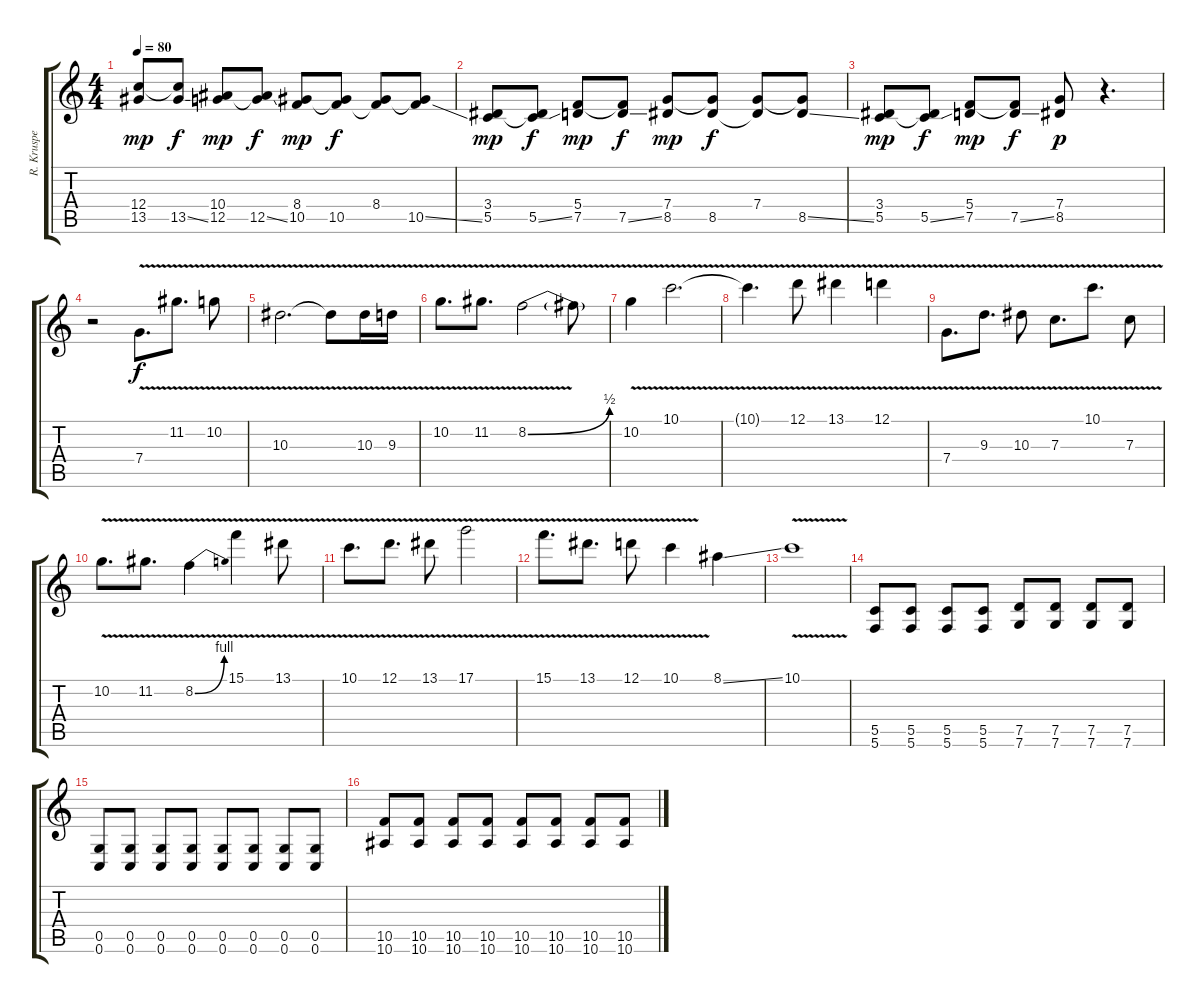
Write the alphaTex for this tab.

\track ("R. Kruspe" "R. Kruspe") {instrument electricguitarmuted}
\staff {score tabs}
\tuning (D4 A3 F3 C3 G2 C2) {hide}
\ts (4 4)
\tempo 80
\clef g2
\ks c
(12.4 13.5).8{dy mp} (12.4{t} 13.5{ss}).8{dy f} (10.4 12.5).8{dy mp} (10.4{t} 12.5{ss}).8{dy f} (8.4 10.5).8{dy mp} (8.4{t} 10.5).8{dy f} (8.4 10.5{t}).8 (8.4{t} 10.5{ss}).8 |
(3.4 5.5).8{dy mp} (3.4{t} 5.5{ss}).8{dy f} (5.4 7.5).8{dy mp} (5.4{t} 7.5{ss}).8{dy f} (7.4 8.5).8{dy mp} (7.4{t} 8.5).8{dy f} (7.4 8.5{t}).8 (7.4{t} 8.5{ss}).8 |
(3.4 5.5).8{dy mp} (3.4{t} 5.5{ss}).8{dy f} (5.4 7.5).8{dy mp} (5.4{t} 7.5{ss}).8{dy f} (7.4 8.5).8{dy p} r.4{d} |
r.2{instrument distortionguitar} 7.4{v}.8{d dy f} 11.2{v}.8{d} 10.2{v}.8 |
10.3{v}.2{d} 10.3{t}.8 10.3{v}.16 9.3{v}.16 |
10.2{v}.8{d} 11.2{v}.8{d} 8.2{be (bend 0 0 60 2) v}.2 8.2{t}.8 |
10.2{v}.4 10.1{v}.2{d} |
10.1{t}.4{d} 12.1{v}.8 13.1{v}.4 12.1{v}.4 |
7.4{v}.8{d} 9.3{v}.8{d} 10.3{v}.8 7.3{v}.8{d} 10.1{v}.8{d} 7.3{v}.8 |
10.2{v}.8{d} 11.2{v}.8{d} 8.2{be (bend 0 0 60 4) v}.4 15.1{v}.4 13.1{v}.8 |
10.1{v}.8{d} 12.1{v}.8{d} 13.1{v}.8 17.1{v}.2 |
15.1{v}.8{d} 13.1{v}.8{d} 12.1{v}.8 10.1{v}.4 8.1{ss}.4 |
10.1{v}.1 |
(5.5 5.6).8{balance 16} (5.5 5.6).8 (5.5 5.6).8 (5.5 5.6).8 (7.5 7.6).8 (7.5 7.6).8 (7.5 7.6).8 (7.5 7.6).8 |
(0.5 0.6).8 (0.5 0.6).8 (0.5 0.6).8 (0.5 0.6).8 (0.5 0.6).8 (0.5 0.6).8 (0.5 0.6).8 (0.5 0.6).8 |
(10.5 10.6).8 (10.5 10.6).8 (10.5 10.6).8 (10.5 10.6).8 (10.5 10.6).8 (10.5 10.6).8 (10.5 10.6).8 (10.5 10.6).8
